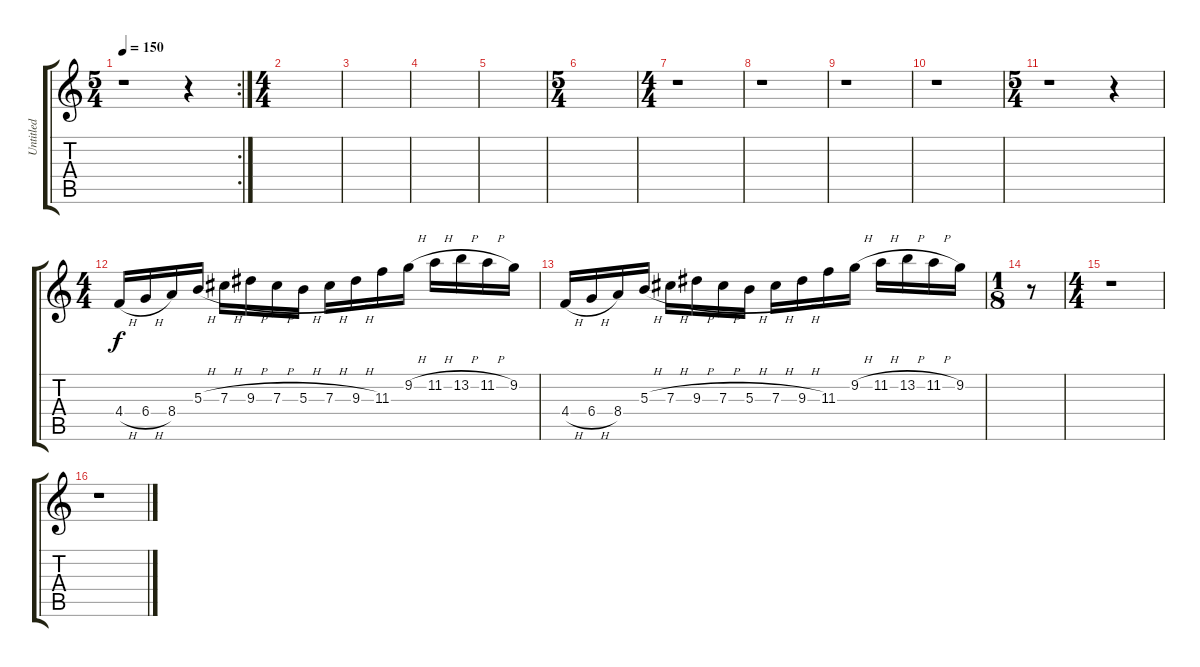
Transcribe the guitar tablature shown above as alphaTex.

\track ("Untitled" "Untitled") {instrument distortionguitar}
\staff {score tabs}
\tuning (Eb4 Bb3 Gb3 Db3 Ab2 Eb2) {hide}
\rc 2
\ts (5 4)
\tempo 150
\clef g2
\ks c
r.1{dy f} r.4 |
\ts (4 4)
|
|
|
|
\ts (5 4)
|
\ts (4 4)
r.1 |
r.1 |
r.1 |
r.1 |
\ts (5 4)
r.1 r.4 |
\ts (4 4)
4.4{h}.16 6.4{h}.16 8.4.16 5.3{h}.16 7.3{h}.16 9.3{h}.16 7.3{h}.16 5.3{h}.16 7.3{h}.16 9.3{h}.16 11.3.16 9.2{h}.16 11.2{h}.16 13.2{h}.16 11.2{h}.16 9.2.16 |
4.4{h}.16 6.4{h}.16 8.4.16 5.3{h}.16 7.3{h}.16 9.3{h}.16 7.3{h}.16 5.3{h}.16 7.3{h}.16 9.3{h}.16 11.3.16 9.2{h}.16 11.2{h}.16 13.2{h}.16 11.2{h}.16 9.2.16 |
\ts (1 8)
r.8 |
\ts (4 4)
r.1 |
r.1
